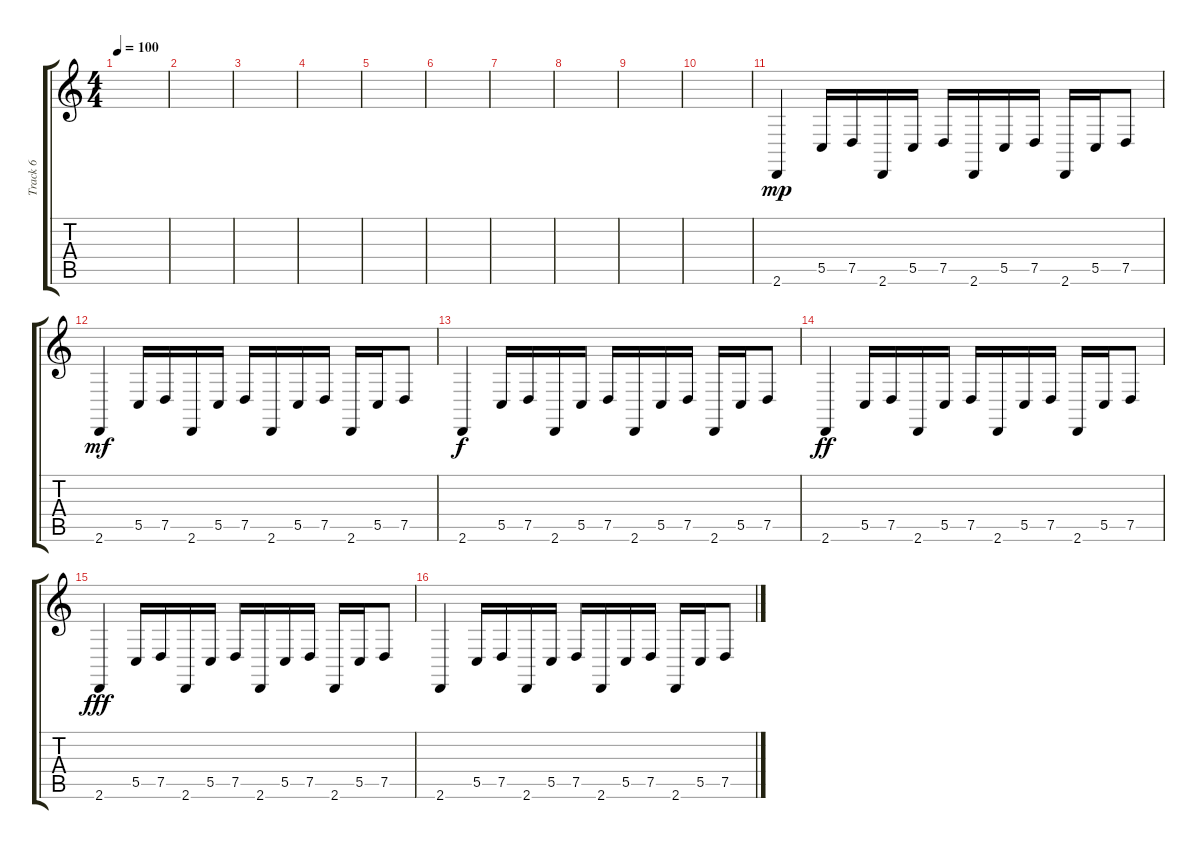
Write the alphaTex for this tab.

\track ("Track 6" "Track 6") {instrument lead5charang}
\staff {score tabs}
\tuning (D4 A3 F3 C3 G2 C2) {hide}
\ts (4 4)
\tempo 100
\clef g2
\ks c
|
|
|
|
|
|
|
|
|
|
2.6.4{dy mp} 5.5.16 7.5.16 2.6.16 5.5.16 7.5.16 2.6.16 5.5.16 7.5.16 2.6.16 5.5.16 7.5.8 |
2.6.4{dy mf} 5.5.16 7.5.16 2.6.16 5.5.16 7.5.16 2.6.16 5.5.16 7.5.16 2.6.16 5.5.16 7.5.8 |
2.6.4{dy f} 5.5.16 7.5.16 2.6.16 5.5.16 7.5.16 2.6.16 5.5.16 7.5.16 2.6.16 5.5.16 7.5.8 |
2.6.4{dy ff} 5.5.16 7.5.16 2.6.16 5.5.16 7.5.16 2.6.16 5.5.16 7.5.16 2.6.16 5.5.16 7.5.8 |
2.6.4{dy fff} 5.5.16 7.5.16 2.6.16 5.5.16 7.5.16 2.6.16 5.5.16 7.5.16 2.6.16 5.5.16 7.5.8 |
2.6.4 5.5.16 7.5.16 2.6.16 5.5.16 7.5.16 2.6.16 5.5.16 7.5.16 2.6.16 5.5.16 7.5.8
